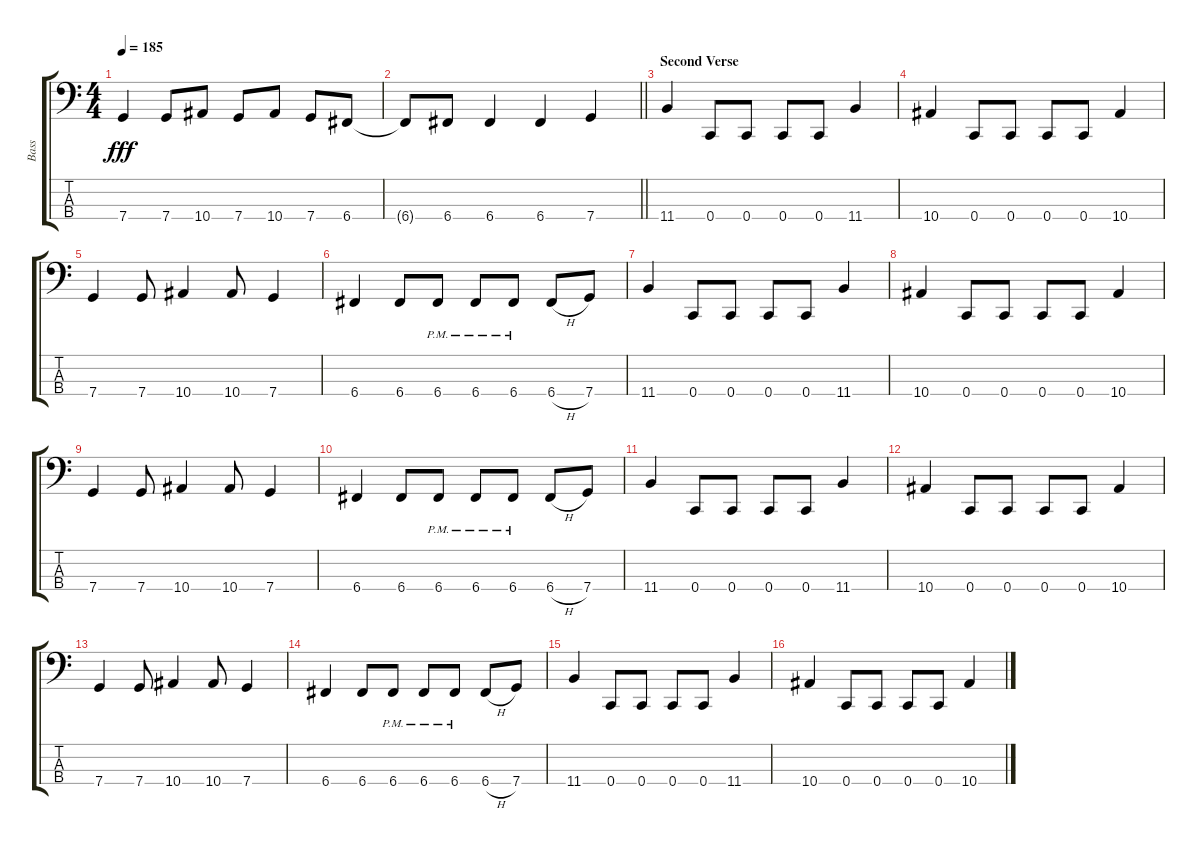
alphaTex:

\track ("Bass" "Bass") {instrument slapbass1}
\staff {score tabs}
\tuning (F2 C2 G1 C1) {hide}
\ts (4 4)
\tempo 185
\clef f4
\ks c
7.4.4{dy fff} 7.4.8 10.4.8 7.4.8 10.4.8 7.4.8 6.4.8 |
\barLineRight lightlight
6.4{t}.8 6.4.8 6.4.4 6.4.4 7.4.4 |
\section ("" "Second Verse")
11.4.4 0.4.8 0.4.8 0.4.8 0.4.8 11.4.4 |
10.4.4 0.4.8 0.4.8 0.4.8 0.4.8 10.4.4 |
7.4.4 7.4.8 10.4.4 10.4.8 7.4.4 |
6.4.4 6.4.8 6.4{pm}.8 6.4{pm}.8 6.4{pm}.8 6.4{h}.8 7.4.8 |
11.4.4 0.4.8 0.4.8 0.4.8 0.4.8 11.4.4 |
10.4.4 0.4.8 0.4.8 0.4.8 0.4.8 10.4.4 |
7.4.4 7.4.8 10.4.4 10.4.8 7.4.4 |
6.4.4 6.4.8 6.4{pm}.8 6.4{pm}.8 6.4{pm}.8 6.4{h}.8 7.4.8 |
11.4.4 0.4.8 0.4.8 0.4.8 0.4.8 11.4.4 |
10.4.4 0.4.8 0.4.8 0.4.8 0.4.8 10.4.4 |
7.4.4 7.4.8 10.4.4 10.4.8 7.4.4 |
6.4.4 6.4.8 6.4{pm}.8 6.4{pm}.8 6.4{pm}.8 6.4{h}.8 7.4.8 |
11.4.4 0.4.8 0.4.8 0.4.8 0.4.8 11.4.4 |
10.4.4 0.4.8 0.4.8 0.4.8 0.4.8 10.4.4
